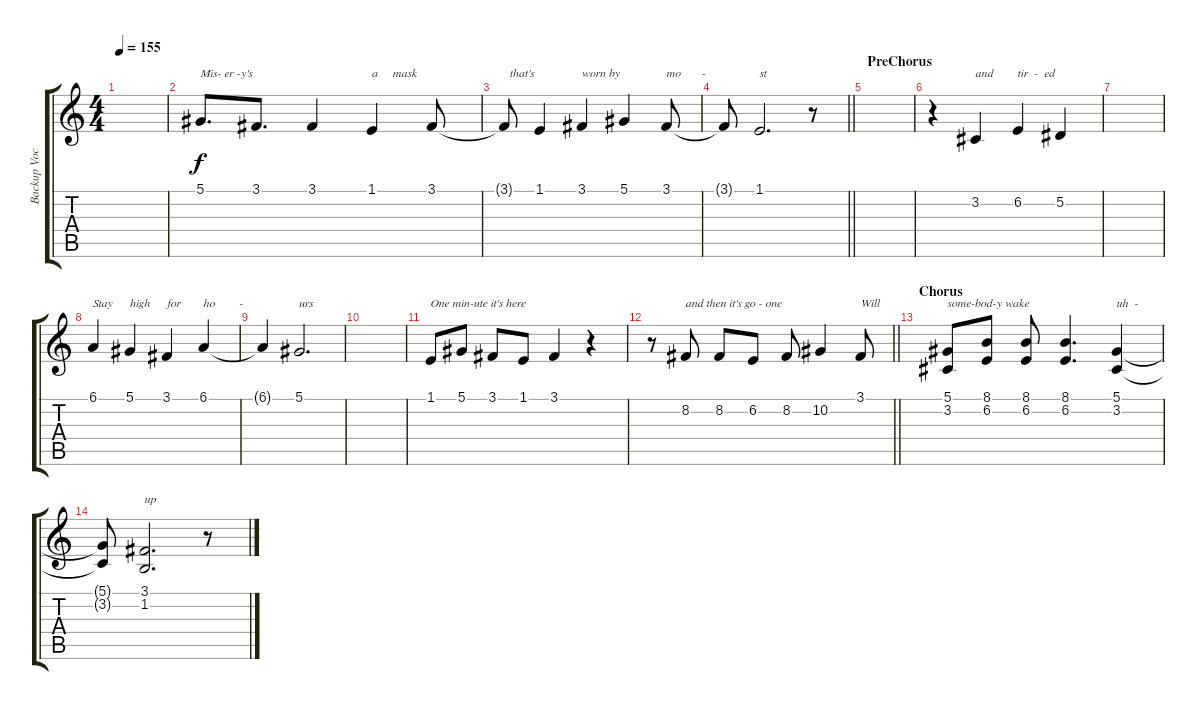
\track ("Backup Vocals (Justin or Pat)" "Backup Voc") {instrument synthvoice}
\staff {score tabs}
\tuning (Eb4 Bb3 Gb3 Db3 Ab2 Eb2) {hide}
\ts (4 4)
\tempo 155
\clef g2
\ks c
|
5.1.8{d txt "Mis- er -y's"} 3.1.8{d} 3.1.4 1.1.4{txt "a     mask"} 3.1.8 |
3.1{t}.8{txt "  that's"} 1.1.4 3.1.4{txt "worn by"} 5.1.4 3.1.8{txt "mo       -"} |
\barLineRight lightlight
3.1{t}.8 1.1.2{d txt "st"} r.8 |
\section ("" "PreChorus")
|
r.4 3.2.4{txt "and"} 6.2.4{txt "tir  -  ed"} 5.2.4 |
|
6.1.4{txt "Stay"} 5.1.4{txt "high"} 3.1.4{txt "for"} 6.1.4{txt "ho        -"} |
6.1{t}.4 5.1.2{d txt "urs"} |
|
1.1.8{txt "One min-ute it's here"} 5.1.8 3.1.8 1.1.8 3.1.4 r.4 |
\barLineRight lightlight
r.8 8.2.8{txt "and then it's go - one"} 8.2.8 6.2.8 8.2.8 10.2.4 3.1.8{txt "Will"} |
\section ("" "Chorus")
(5.1 3.2).8{txt "some-bod-y wake"} (8.1 6.2).8 (8.1 6.2).8 (8.1 6.2).4{d} (5.1 3.2).4{txt "uh  -"} |
(5.1{t} 3.2{t}).8 (3.1 1.2).2{d txt "up"} r.8
